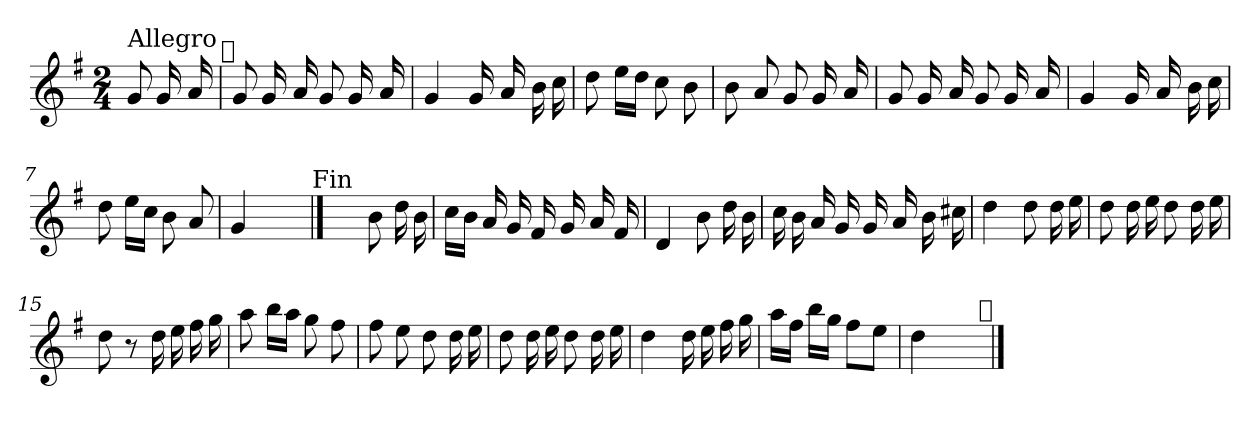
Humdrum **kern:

**kern
*part1
*staff1
*clefG2
*k[f#]
*G:
*M2/4
=
!LO:TX:a:t=Allegro
8g/
16g/
16a/
!LO:TX:a:t=𝄋
=1
8g/
16g/
16a/
8g/
16g/
16a/
=2
4g/
16g/
16a/
16b\
16cc\
=3
8dd\
16ee\LL
16dd\JJ
8cc\
8b\
=4
8b\
8a/
8g/
16g/
16a/
=5
8g/
16g/
16a/
8g/
16g/
16a/
!!LO:LB:g=z
=6
4g/
16g/
16a/
16b\
16cc\
=7
8dd\
16ee\LL
16cc\JJ
8b\
8a/
=8
4g/
4ryy
!LO:TX:a:t=Fin
==9
4ryy
8b\
16dd\
16b\
=10
16cc\LL
16b\JJ
16a/
16g/
16f#/
16g/
16a/
16f#/
=11
4d/
8b\
16dd\
16b\
!!LO:LB:g=z
=12
16cc\
16b\
16a/
16g/
16g/
16a/
16b\
16cc#X\
=13
4dd\
8dd\
16dd\
16ee\
=14
8dd\
16dd\
16ee\
8dd\
16dd\
16ee\
=15
8dd\
8r
16dd\
16ee\
16ff#\
16gg\
=16
8aa\
16bb\LL
16aa\JJ
8gg\
8ff#\
=17
8ff#\
8ee\
8dd\
16dd\
16ee\
=18
8dd\
16dd\
16ee\
8dd\
16dd\
16ee\
!!LO:LB:g=z
=19
4dd\
16dd\
16ee\
16ff#\
16gg\
=20
16aa\LL
16ff#\JJ
16bb\LL
16gg\JJ
8ff#\L
8ee\J
=21
4dd\
4ryy
!LO:TX:a:t=𝄋
==
*-
